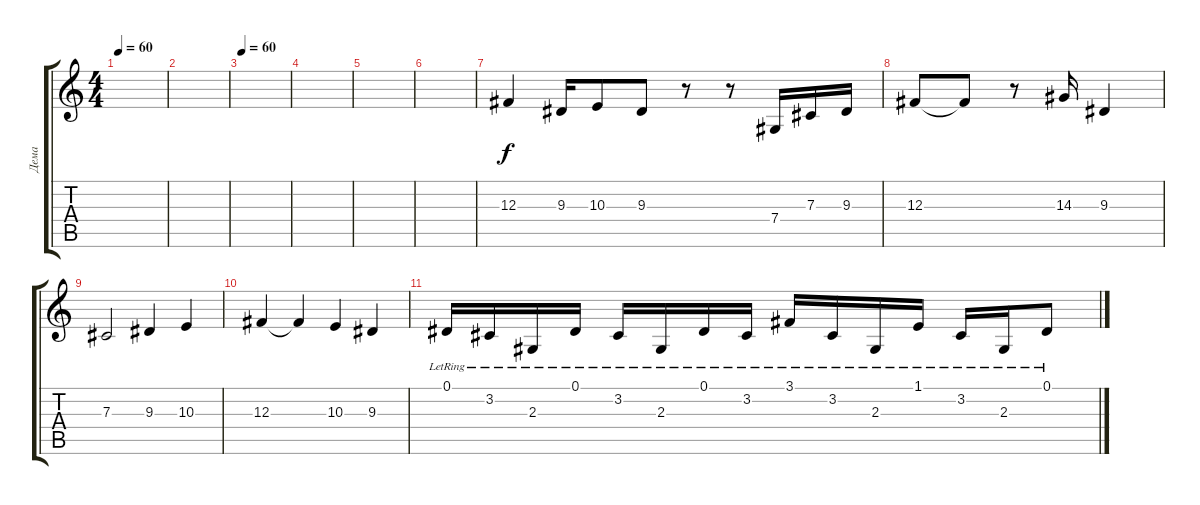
\track ("Дема" "Дема") {instrument acousticgrandpiano}
\staff {score tabs}
\tuning (Eb4 Bb3 Gb3 Db3 Ab2 Db2) {hide}
\ts (4 4)
\tempo 60
\clef g2
\ks c
|
|
\tempo 60
|
|
|
|
12.3.4{instrument synthbrass1} 9.3.16 10.3.8 9.3.8 r.8 r.8 7.4.16 7.3.16 9.3.16 |
12.3.8 12.3{t}.8 r.8 14.3.16 9.3.4 |
7.3.2 9.3.4 10.3.4 |
12.3.4 12.3{t}.4 10.3.4 9.3.4 |
0.1{lr}.16 3.2{lr}.16 2.3{lr}.16 0.1{lr}.16 3.2{lr}.16 2.3{lr}.16 0.1{lr}.16 3.2{lr}.16 3.1{lr}.16 3.2{lr}.16 2.3{lr}.16 1.1{lr}.16 3.2{lr}.16 2.3{lr}.16 0.1{lr}.8
